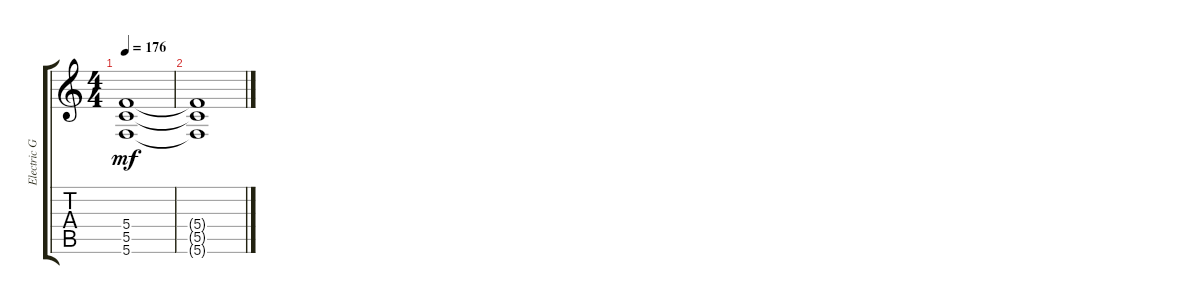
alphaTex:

\track ("Electric Guitar" "Electric G") {instrument distortionguitar}
\staff {score tabs}
\tuning (E4 C4 G3 C3 G2 C2) {hide}
\ts (4 4)
\tempo 176
\clef g2
\ks c
(5.4{t} 5.5{t} 5.6{t}).1{dy mf} |
(5.4{t} 5.5{t} 5.6{t}).1
